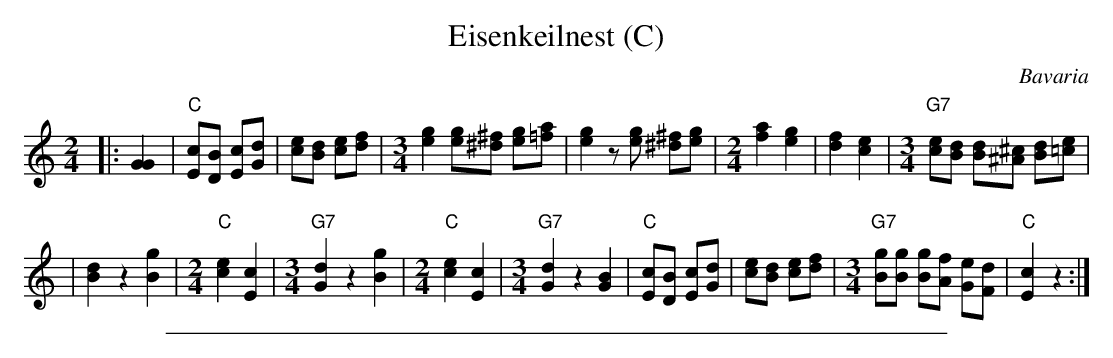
X:1
T: Eisenkeilnest (C)
O: Bavaria
M: 2/4
L: 1/8
K: C
|: [G2G2] \
| "C"[cE][BD] [cE][dG] \
| [ec][dB] [ec][fd] \
|[M:3/4][g2e2] [ge][^f^d] [ge][a=f] \
| [g2e2] z[ge] [^f^d][ge] \
|[M:2/4][a2f2] [g2e2] \
| [f2d2] [e2c2] \
|[M:3/4]"G7"[ec][dB] [dB][^c^A] [dB][e=c] |
| [d2B2] z2 [g2B2] \
|[M:2/4]"C"[e2c2] [c2E2] \
|[M:3/4]"G7"[d2G2] z2 [g2B2] \
|[M:2/4]"C"[e2c2] [c2E2] \
|[M:3/4]"G7"[d2G2] z2 [B2G2] \
| "C"[cE][BD] [cE][dG] \
| [ec][dB] [ec][fd] \
|[M:3/4]"G7"[gB][gB] [gB][fA] [eG][dF] \
| "C"[c2E2] z2 :|
